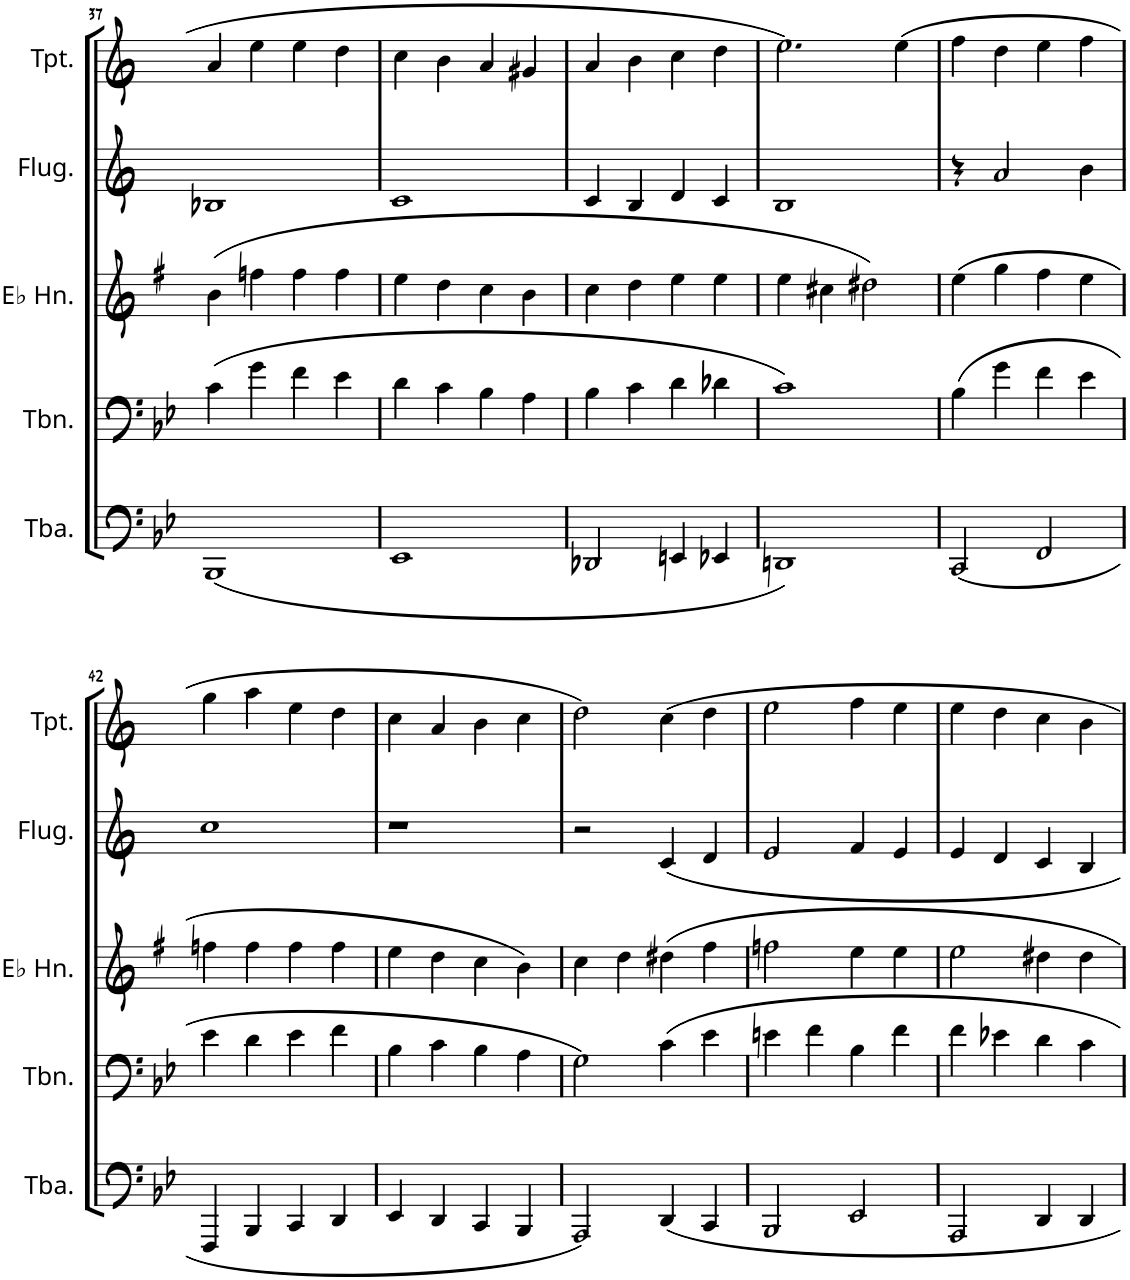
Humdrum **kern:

**kern	**kern	**kern	**kern	**kern
*part5	*part4	*part3	*part2	*part1
*staff5	*staff4	*staff3	*staff2	*staff1
*I"Tuba	*I"Trombone	*I"Horn in Eb	*I"Flugelhorn	*I"Trumpet in Bb
*I'Tba.	*I'Tbn.	*	*I'Flug.	*I'Tpt.
!!LO:PB:g=z
*clefF4	*clefF4	*clefG2	*clefG2	*clefG2
*	*	*Trd5c9	*Trd1c2	*Trd1c2
*k[b-e-]	*k[b-e-]	*k[f#]	*k[]	*k[]
*B-:	*B-:	*G:	*C:	*C:
*M4/4	*M4/4	*M4/4	*M4/4	*M4/4
=37	=37	=37	=37	=37
(1BBB-	(4c\	(4b\	1B-X	4a/
.	4g\	4ffn\	.	4ee\
.	4f\	4ff\	.	4ee\
.	4e-\	4ff\	.	4dd\
=38	=38	=38	=38	=38
1EE-	4d\	4ee\	1c	4cc\
.	4c\	4dd\	.	4b\
.	4B-\	4cc\	.	4a/
.	4A\	4b\	.	4g#X/
=39	=39	=39	=39	=39
2DD-X/	4B-\	4cc\	4c/	4a/
.	4c\	4dd\	4B/	4b\
4EEn/	4d\	4ee\	4d/	4cc\
4EE-X/	4d-X\	4ee\	4c/	4dd\
=40	=40	=40	=40	=40
1DDn)	1c)	4ee\	1B	2.ee\
.	.	4cc#X\	.	.
.	.	2dd#X\)	.	.
.	.	.	.	(4ee\
=41	=41	=41	=41	=41
(2CC/	(4B-\	(4ee\	4r	4ff\
.	4g\	4gg\	2a/	4dd\
2FF/	4f\	4ff#\	.	4ee\
.	4e-\	4ee\	4b\	4ff\
!!LO:LB:g=z
=42	=42	=42	=42	=42
4FFF/	4e-\	4ffn\	1cc	4gg\
4BBB-/	4d\	4ff\	.	4aa\
4CC/	4e-\	4ff\	.	4ee\
4DD/	4f\	4ff\	.	4dd\
=43	=43	=43	=43	=43
4EE-/	4B-\	4ee\	1r	4cc\
4DD/	4c\	4dd\	.	4a/
4CC/	4B-\	4cc\	.	4b\
4BBB-/	4A\	4b\)	.	4cc\
=44	=44	=44	=44	=44
2AAA/)	2G\)	4cc\	2r	2dd\)
.	.	4dd\	.	.
4DD/	4c\	4dd#X\	4c/	4cc\
4CC/	4e-\	4ff#\	4d/	4dd\
=45	=45	=45	=45	=45
2BBB-/	4en\	2ffn\	2e/	2ee\
.	4f\	.	.	.
2EE-/	4B-\	4ee\	4f/	4ff\
.	4f\	4ee\	4e/	4ee\
=46	=46	=46	=46	=46
2AAA/	4f\	2ee\	4e/	4ee\
.	4e-X\	.	4d/	4dd\
4DD/	4d\	4dd#X\	4c/	4cc\
4DD/	4c\	4dd#\	4B/	4b\
=	=	=	=	=
*-	*-	*-	*-	*-
